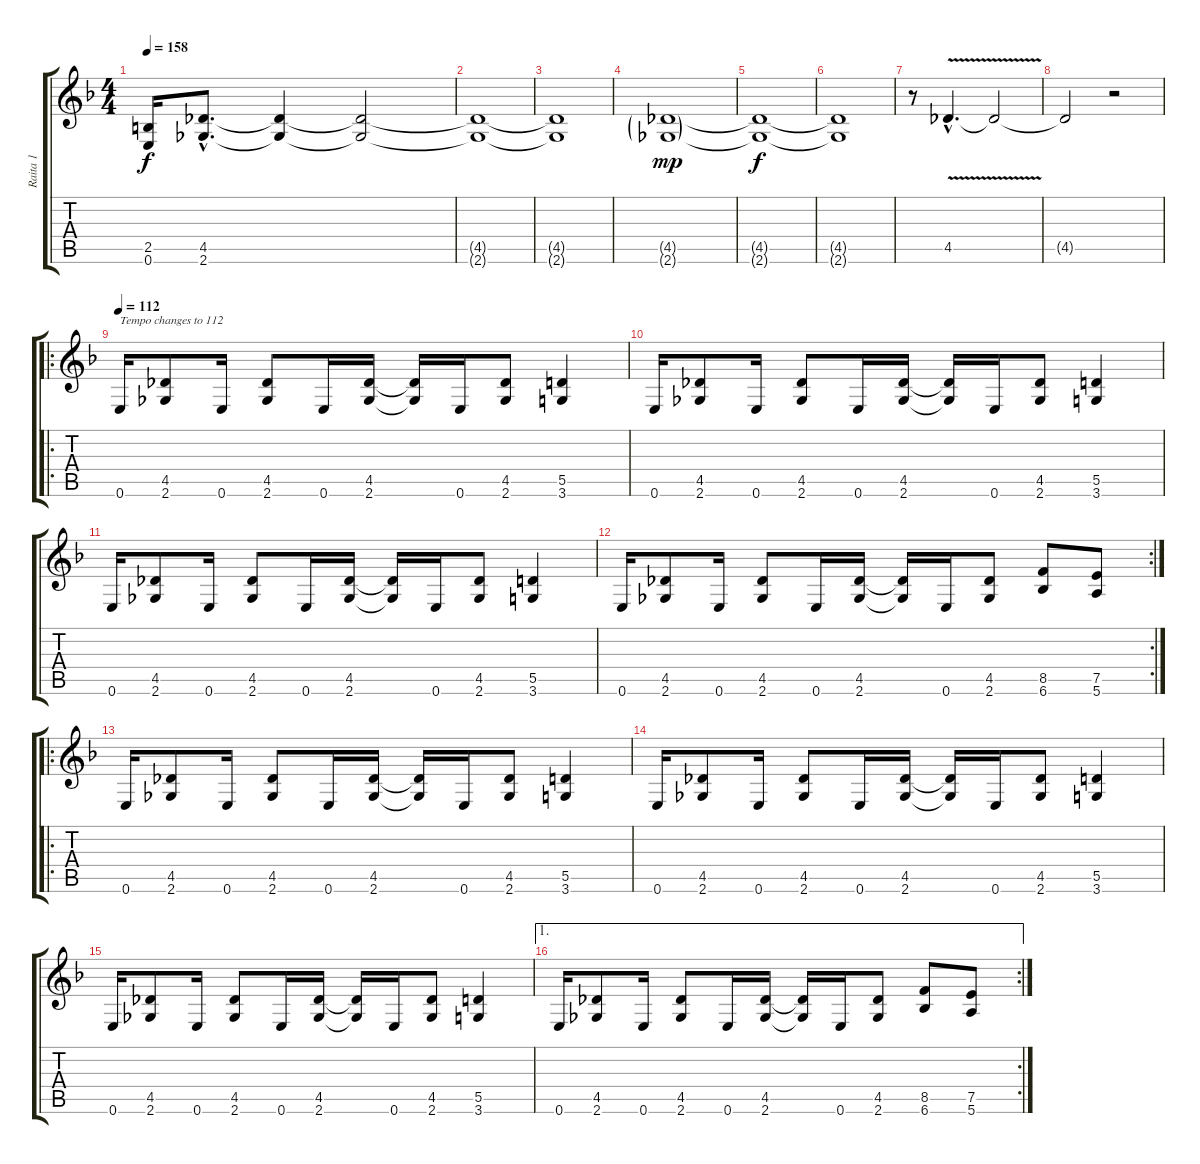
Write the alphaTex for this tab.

\track ("Raita 1" "Raita 1") {instrument distortionguitar}
\staff {score tabs}
\tuning (E4 B3 G3 D3 A2 E2) {hide}
\ts (4 4)
\tempo 158
\clef g2
\ks f
(2.5 0.6).16{dy f} (4.5{hac} 2.6{hac}).8{d} (4.5{t} 2.6{t}).4 (4.5{t} 2.6{t}).2 |
(4.5{t} 2.6{t}).1 |
(4.5{t} 2.6{t}).1 |
(4.5{g} 2.6{g}).1{dy mp} |
(4.5{t} 2.6{t}).1{dy f} |
(4.5{t} 2.6{t}).1 |
r.8 4.5{v hac}.4{d} 4.5{t}.2 |
4.5{t}.2 r.2 |
\ro
\tempo 112
0.6.16{txt "Tempo changes to 112"} (4.5 2.6).8 0.6.16 (4.5 2.6).8 0.6.16 (4.5 2.6).16 (4.5{t} 2.6{t}).16 0.6.16 (4.5 2.6).8 (5.5 3.6).4 |
0.6.16 (4.5 2.6).8 0.6.16 (4.5 2.6).8 0.6.16 (4.5 2.6).16 (4.5{t} 2.6{t}).16 0.6.16 (4.5 2.6).8 (5.5 3.6).4 |
0.6.16 (4.5 2.6).8 0.6.16 (4.5 2.6).8 0.6.16 (4.5 2.6).16 (4.5{t} 2.6{t}).16 0.6.16 (4.5 2.6).8 (5.5 3.6).4 |
\rc 2
0.6.16 (4.5 2.6).8 0.6.16 (4.5 2.6).8 0.6.16 (4.5 2.6).16 (4.5{t} 2.6{t}).16 0.6.16 (4.5 2.6).8 (8.5 6.6).8 (7.5 5.6).8 |
\ro
0.6.16 (4.5 2.6).8 0.6.16 (4.5 2.6).8 0.6.16 (4.5 2.6).16 (4.5{t} 2.6{t}).16 0.6.16 (4.5 2.6).8 (5.5 3.6).4 |
0.6.16 (4.5 2.6).8 0.6.16 (4.5 2.6).8 0.6.16 (4.5 2.6).16 (4.5{t} 2.6{t}).16 0.6.16 (4.5 2.6).8 (5.5 3.6).4 |
0.6.16 (4.5 2.6).8 0.6.16 (4.5 2.6).8 0.6.16 (4.5 2.6).16 (4.5{t} 2.6{t}).16 0.6.16 (4.5 2.6).8 (5.5 3.6).4 |
\ae 1
\rc 2
0.6.16 (4.5 2.6).8 0.6.16 (4.5 2.6).8 0.6.16 (4.5 2.6).16 (4.5{t} 2.6{t}).16 0.6.16 (4.5 2.6).8 (8.5 6.6).8 (7.5 5.6).8
